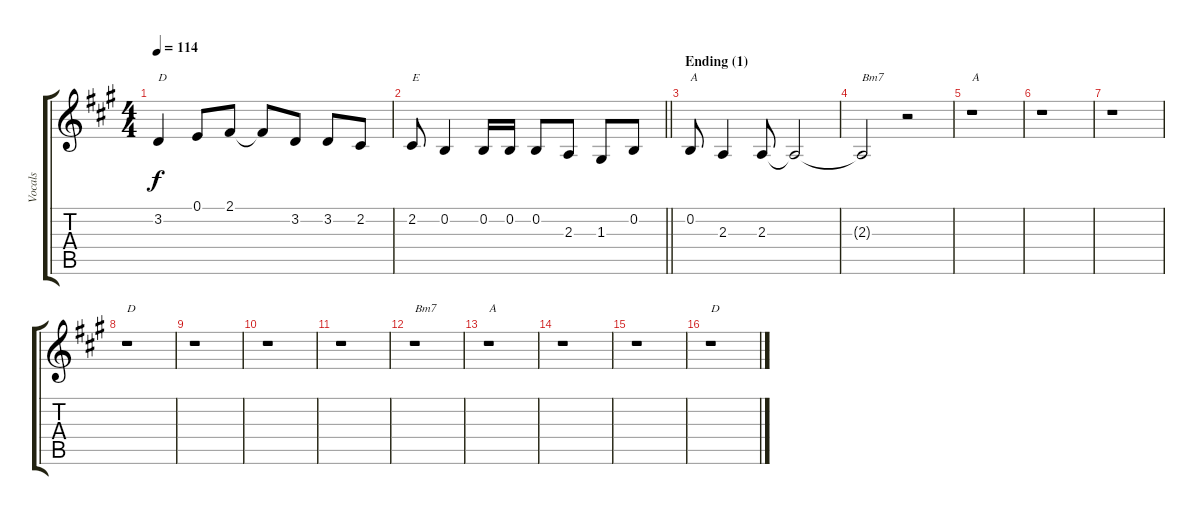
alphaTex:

\track ("Vocals" "Vocals") {instrument sopranosax}
\staff {score tabs}
\tuning (E4 B3 G3 D3 A2 E2) {hide}
\ts (4 4)
\tempo 114
\clef g2
\ks a
3.2.4{txt "D" dy f} 0.1.8 2.1.8 2.1{t}.8 3.2.8 3.2.8 2.2.8 |
\barLineRight lightlight
2.2.8{txt "E"} 0.2.4 0.2.16 0.2.16 0.2.8 2.3.8 1.3.8 0.2.8 |
\section ("" "Ending (1)")
0.2.8{txt "A"} 2.3.4 2.3.8 2.3{t}.2 |
2.3{t}.2{txt "Bm7"} r.2 |
r.1{txt "A"} |
r.1 |
r.1 |
r.1{txt "D"} |
r.1 |
r.1 |
r.1 |
r.1{txt "Bm7"} |
r.1{txt "A"} |
r.1 |
r.1 |
r.1{txt "D"}
